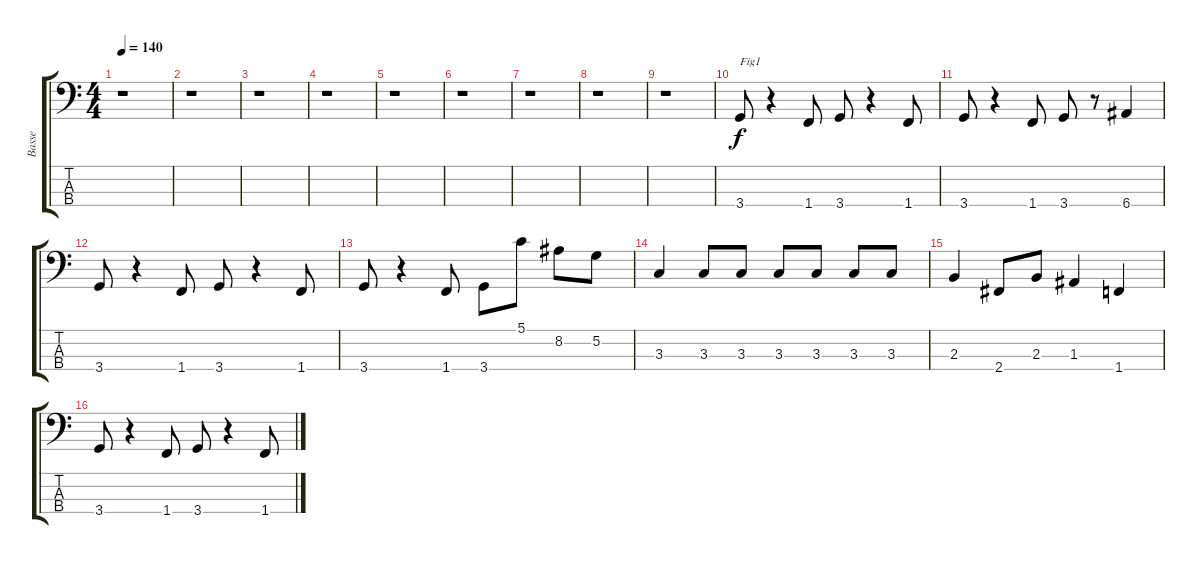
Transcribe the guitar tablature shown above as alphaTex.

\track ("Basse" "Basse") {instrument electricbasspick}
\staff {score tabs}
\tuning (G2 D2 A1 E1) {hide}
\ts (4 4)
\tempo 140
\clef f4
\ks c
r.1{dy f instrument electricbasspick} |
r.1 |
r.1 |
r.1 |
r.1 |
r.1 |
r.1 |
r.1 |
r.1 |
3.4.8{txt "Fig1"} r.4 1.4.8 3.4.8 r.4 1.4.8 |
3.4.8 r.4 1.4.8 3.4.8 r.8 6.4.4 |
3.4.8 r.4 1.4.8 3.4.8 r.4 1.4.8 |
3.4.8 r.4 1.4.8 3.4.8 5.1.8 8.2.8 5.2.8 |
3.3.4 3.3.8 3.3.8 3.3.8 3.3.8 3.3.8 3.3.8 |
2.3.4 2.4.8 2.3.8 1.3.4 1.4.4 |
3.4.8 r.4 1.4.8 3.4.8 r.4 1.4.8
